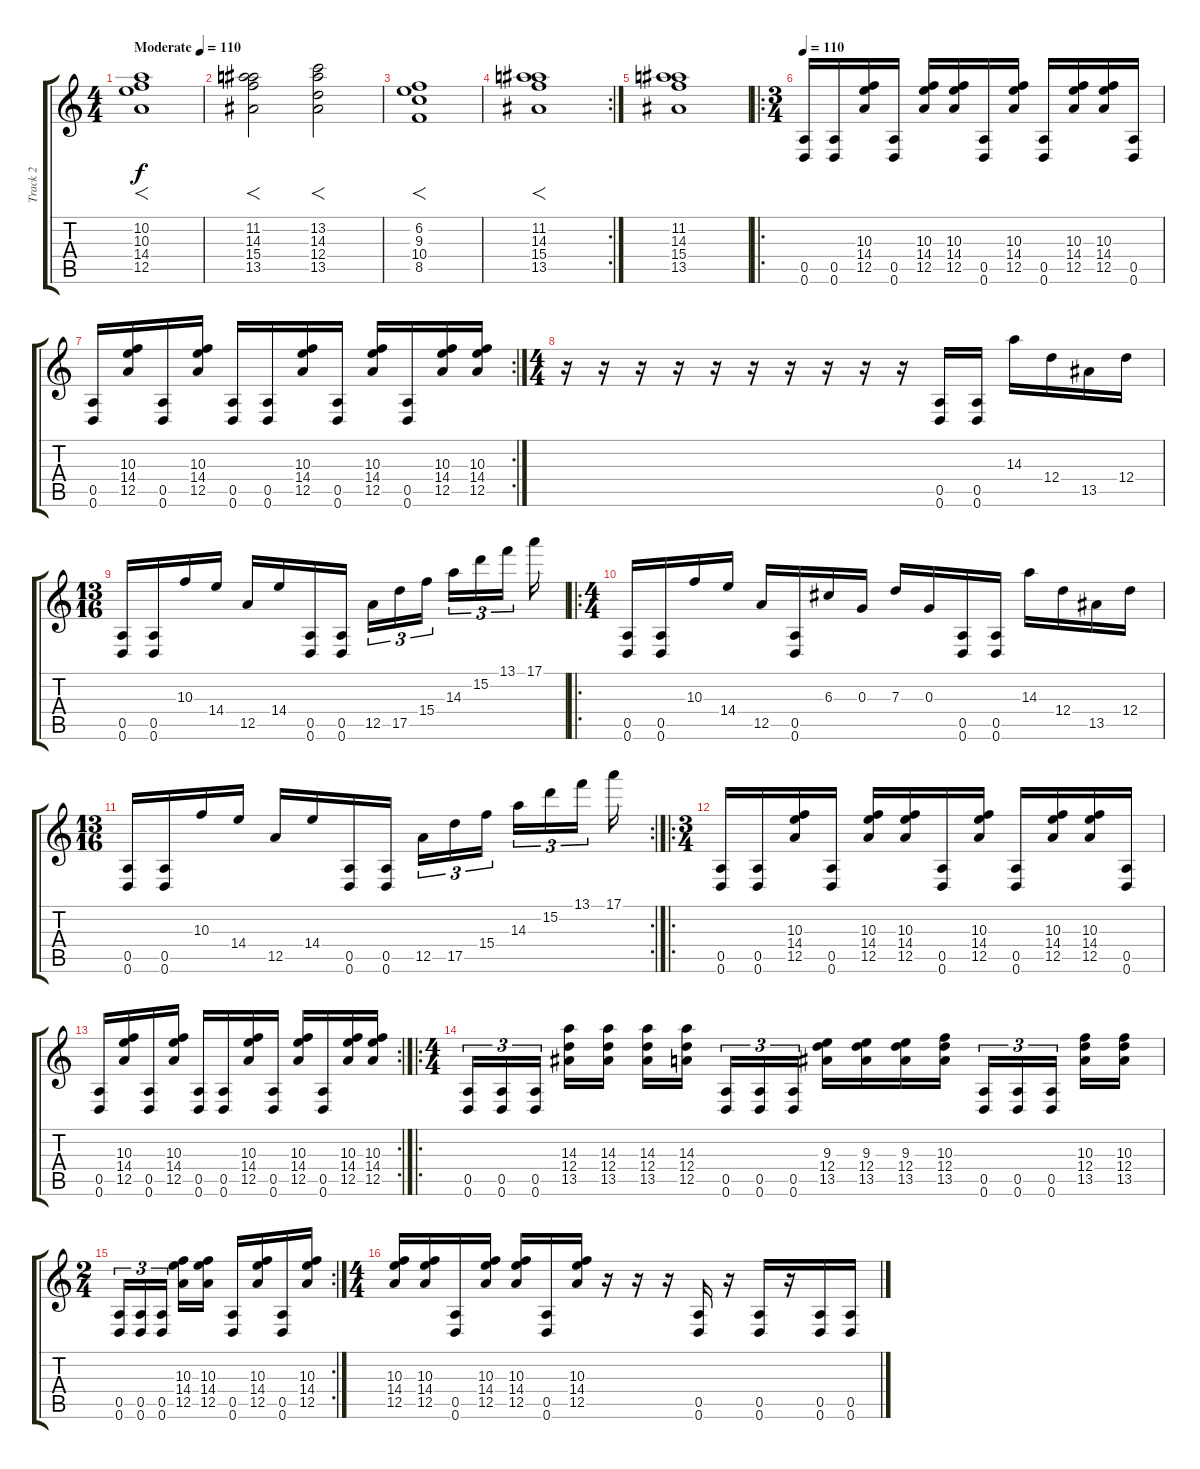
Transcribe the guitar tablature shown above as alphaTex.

\track ("Track 2" "Track 2") {instrument overdrivenguitar}
\staff {score tabs}
\tuning (E4 B3 G3 D3 A2 D2) {hide}
\ts (4 4)
\tempo (110 "Moderate")
\tempo 80
\tempo (110 "Moderate")
\clef g2
\ks c
(10.2 10.3 14.4 12.5).1{f dy f instrument electricguitarjazz} |
(11.2 14.3 15.4 13.5).2{f} (13.2 14.3 12.4 13.5).2{f} |
(6.2 9.3 10.4 8.5).1{f} |
\rc 2
(11.2 14.3 15.4 13.5).1{f} |
(11.2 14.3 15.4 13.5).1 |
\ro
\ts (3 4)
\tempo 100
\tempo 110
(0.5 0.6).16{instrument overdrivenguitar} (0.5 0.6).16 (10.3 14.4 12.5).16 (0.5 0.6).16 (10.3 14.4 12.5).16 (10.3 14.4 12.5).16 (0.5 0.6).16 (10.3 14.4 12.5).16 (0.5 0.6).16 (10.3 14.4 12.5).16 (10.3 14.4 12.5).16 (0.5 0.6).16 |
\rc 2
(0.5 0.6).16 (10.3 14.4 12.5).16 (0.5 0.6).16 (10.3 14.4 12.5).16 (0.5 0.6).16 (0.5 0.6).16 (10.3 14.4 12.5).16 (0.5 0.6).16 (10.3 14.4 12.5).16 (0.5 0.6).16 (10.3 14.4 12.5).16 (10.3 14.4 12.5).16 |
\ts (4 4)
r.16 r.16 r.16 r.16 r.16 r.16 r.16 r.16 r.16 r.16 (0.5 0.6).16 (0.5 0.6).16 14.3.16 12.4.16 13.5.16 12.4.16 |
\ts (13 16)
(0.5 0.6).16 (0.5 0.6).16 10.3.16 14.4.16 12.5.16 14.4.16 (0.5 0.6).16 (0.5 0.6).16 12.5.16{tu (3 2)} 17.5.16{tu (3 2)} 15.4.16{tu (3 2)} 14.3.16{tu (3 2)} 15.2.16{tu (3 2)} 13.1.16{tu (3 2)} 17.1.16 |
\ro
\ts (4 4)
(0.5 0.6).16 (0.5 0.6).16 10.3.16 14.4.16 12.5.16 (0.5 0.6).16 6.3.16 0.3.16 7.3.16 0.3.16 (0.5 0.6).16 (0.5 0.6).16 14.3.16 12.4.16 13.5.16 12.4.16 |
\rc 2
\ts (13 16)
(0.5 0.6).16 (0.5 0.6).16 10.3.16 14.4.16 12.5.16 14.4.16 (0.5 0.6).16 (0.5 0.6).16 12.5.16{tu (3 2)} 17.5.16{tu (3 2)} 15.4.16{tu (3 2)} 14.3.16{tu (3 2)} 15.2.16{tu (3 2)} 13.1.16{tu (3 2)} 17.1.16 |
\ro
\ts (3 4)
(0.5 0.6).16 (0.5 0.6).16 (10.3 14.4 12.5).16 (0.5 0.6).16 (10.3 14.4 12.5).16 (10.3 14.4 12.5).16 (0.5 0.6).16 (10.3 14.4 12.5).16 (0.5 0.6).16 (10.3 14.4 12.5).16 (10.3 14.4 12.5).16 (0.5 0.6).16 |
\rc 2
(0.5 0.6).16 (10.3 14.4 12.5).16 (0.5 0.6).16 (10.3 14.4 12.5).16 (0.5 0.6).16 (0.5 0.6).16 (10.3 14.4 12.5).16 (0.5 0.6).16 (10.3 14.4 12.5).16 (0.5 0.6).16 (10.3 14.4 12.5).16 (10.3 14.4 12.5).16 |
\ro
\ts (4 4)
(0.5 0.6).16{tu (3 2)} (0.5 0.6).16{tu (3 2)} (0.5 0.6).16{tu (3 2) beam splitsecondary} (14.3 12.4 13.5).16 (14.3 12.4 13.5).16 (14.3 12.4 13.5).16 (14.3 12.4 12.5).16{beam splitsecondary} (0.5 0.6).16{tu (3 2)} (0.5 0.6).16{tu (3 2)} (0.5 0.6).16{tu (3 2)} (9.3 12.4 13.5).16 (9.3 12.4 13.5).16 (9.3 12.4 13.5).16 (10.3 12.4 13.5).16 (0.5 0.6).16{tu (3 2)} (0.5 0.6).16{tu (3 2)} (0.5 0.6).16{tu (3 2) beam splitsecondary} (10.3 12.4 13.5).16 (10.3 12.4 13.5).16 |
\rc 2
\ts (2 4)
(0.5 0.6).16{tu (3 2)} (0.5 0.6).16{tu (3 2)} (0.5 0.6).16{tu (3 2) beam splitsecondary} (10.3 14.4 12.5).16 (10.3 14.4 12.5).16 (0.5 0.6).16 (10.3 14.4 12.5).16 (0.5 0.6).16 (10.3 14.4 12.5).16 |
\ts (4 4)
(10.3 14.4 12.5).16 (10.3 14.4 12.5).16 (0.5 0.6).16 (10.3 14.4 12.5).16 (10.3 14.4 12.5).16 (0.5 0.6).16 (10.3 14.4 12.5).16 r.16 r.16 r.16 (0.5 0.6).16 r.16 (0.5 0.6).16 r.16 (0.5 0.6).16 (0.5 0.6).16
